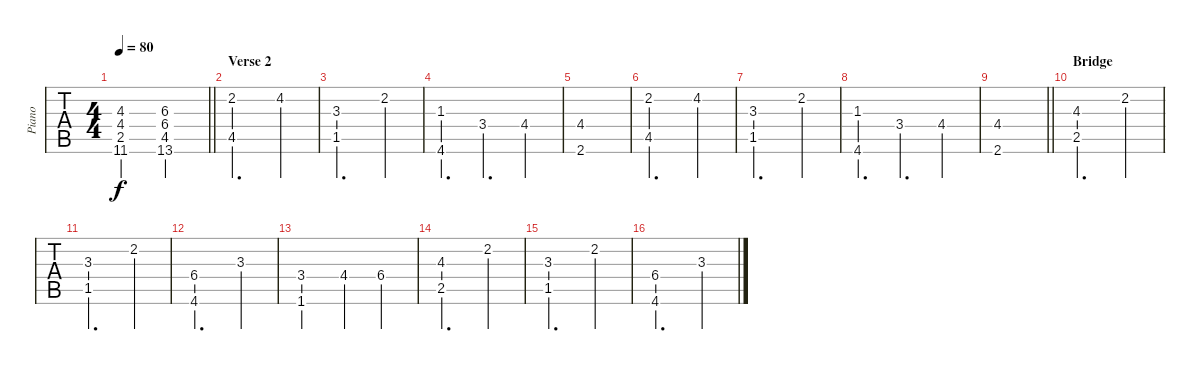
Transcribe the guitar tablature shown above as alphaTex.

\track ("Piano" "Piano") {instrument acousticgrandpiano}
\staff {tabs}
\tuning (E4 B3 G3 D3 A2 E2) {hide}
\ts (4 4)
\tempo 80
\clef g2
\barLineRight lightlight
\ks c
(4.3 4.4 2.5 11.6).2{dy f} (6.3 6.4 4.5 13.6).2 |
\section ("" "Verse 2")
(2.2 4.5).2{d} 4.2.4 |
(3.3 1.5).2{d} 2.2.4 |
(1.3 4.6).4{d} 3.4.4{d} 4.4.4 |
(4.4 2.6).1 |
(2.2 4.5).2{d} 4.2.4 |
(3.3 1.5).2{d} 2.2.4 |
(1.3 4.6).4{d} 3.4.4{d} 4.4.4 |
\barLineRight lightlight
(4.4 2.6).1 |
\section ("" "Bridge")
(4.3 2.5).2{d} 2.2.4 |
(3.3 1.5).2{d} 2.2.4 |
(6.4 4.6).2{d} 3.3.4 |
(3.4 1.6).2 4.4.4 6.4.4 |
(4.3 2.5).2{d} 2.2.4 |
(3.3 1.5).2{d} 2.2.4 |
(6.4 4.6).2{d} 3.3.4
